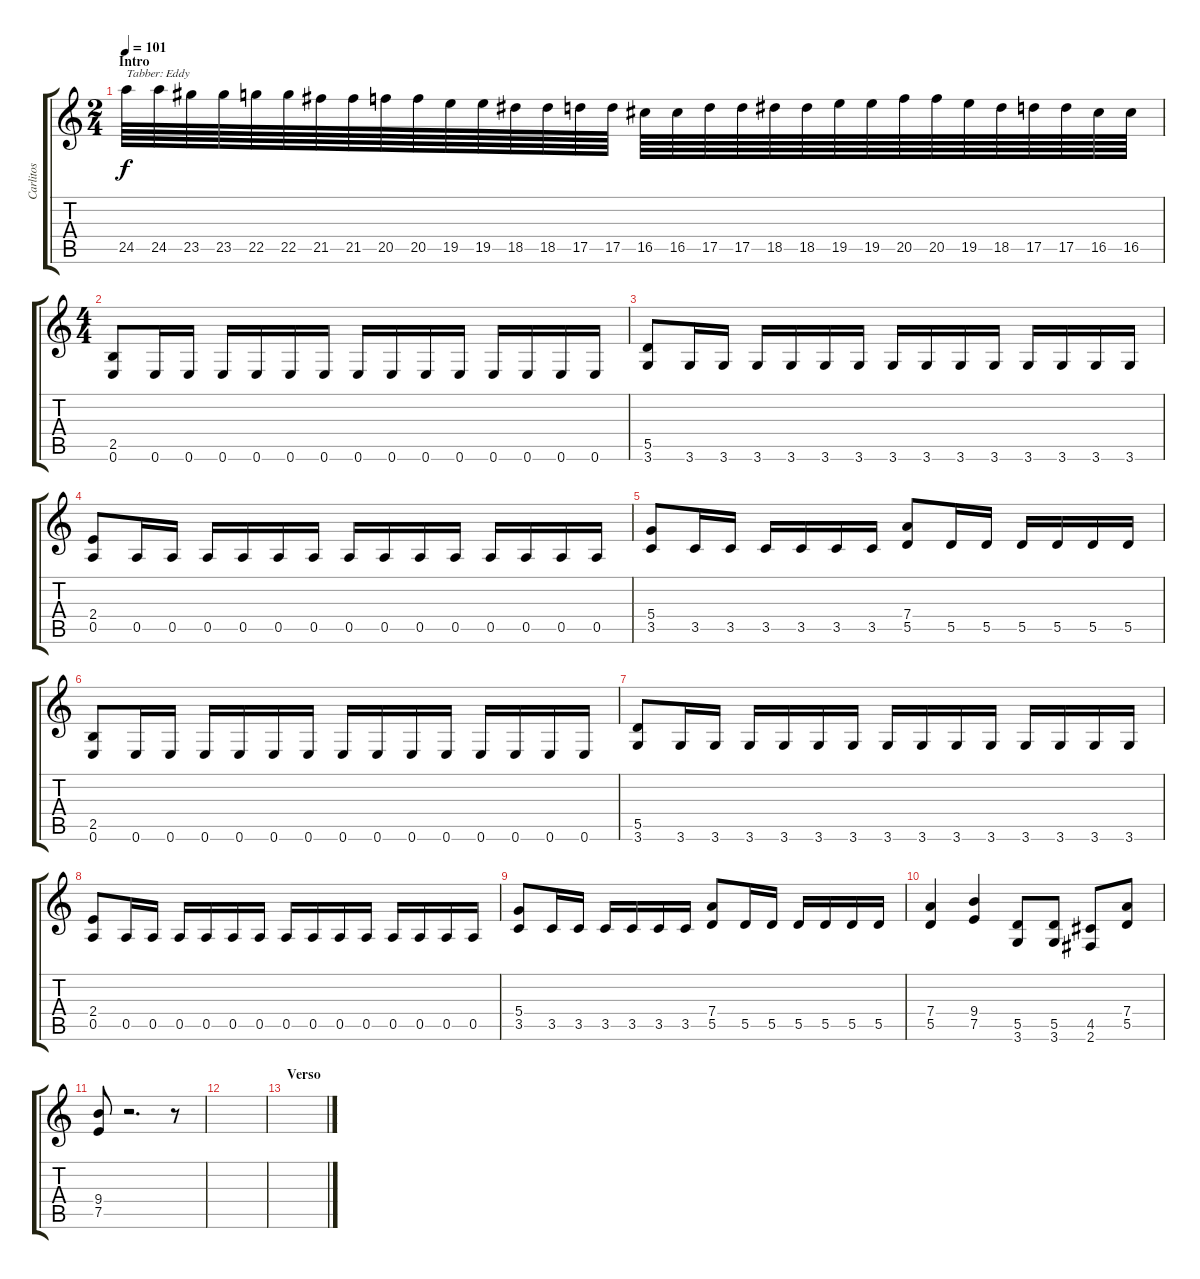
\track ("Carlitos" "Carlitos") {instrument distortionguitar}
\staff {score tabs}
\tuning (E4 B3 G3 D3 A2 E2) {hide}
\ts (2 4)
\section ("" "Intro")
\tempo 101
\clef g2
\ks c
24.5.64{txt "Tabber: Eddy" dy f volume 16 balance 16 instrument guitarfretnoise} 24.5.64 23.5.64 23.5.64 22.5.64 22.5.64 21.5.64 21.5.64 20.5.64 20.5.64 19.5.64 19.5.64 18.5.64 18.5.64 17.5.64 17.5.64 16.5.64 16.5.64 17.5.64 17.5.64 18.5.64 18.5.64 19.5.64 19.5.64 20.5.64 20.5.64 19.5.64 18.5.64 17.5.64 17.5.64 16.5.64 16.5.64 |
\ts (4 4)
(2.5 0.6).8{volume 13 balance 8 instrument distortionguitar} 0.6.16 0.6.16 0.6.16 0.6.16 0.6.16 0.6.16 0.6.16 0.6.16 0.6.16 0.6.16 0.6.16 0.6.16 0.6.16 0.6.16 |
(5.5 3.6).8 3.6.16 3.6.16 3.6.16 3.6.16 3.6.16 3.6.16 3.6.16 3.6.16 3.6.16 3.6.16 3.6.16 3.6.16 3.6.16 3.6.16 |
(2.4 0.5).8 0.5.16 0.5.16 0.5.16 0.5.16 0.5.16 0.5.16 0.5.16 0.5.16 0.5.16 0.5.16 0.5.16 0.5.16 0.5.16 0.5.16 |
(5.4 3.5).8 3.5.16 3.5.16 3.5.16 3.5.16 3.5.16 3.5.16 (7.4 5.5).8 5.5.16 5.5.16 5.5.16 5.5.16 5.5.16 5.5.16 |
(2.5 0.6).8 0.6.16 0.6.16 0.6.16 0.6.16 0.6.16 0.6.16 0.6.16 0.6.16 0.6.16 0.6.16 0.6.16 0.6.16 0.6.16 0.6.16 |
(5.5 3.6).8 3.6.16 3.6.16 3.6.16 3.6.16 3.6.16 3.6.16 3.6.16 3.6.16 3.6.16 3.6.16 3.6.16 3.6.16 3.6.16 3.6.16 |
(2.4 0.5).8 0.5.16 0.5.16 0.5.16 0.5.16 0.5.16 0.5.16 0.5.16 0.5.16 0.5.16 0.5.16 0.5.16 0.5.16 0.5.16 0.5.16 |
(5.4 3.5).8 3.5.16 3.5.16 3.5.16 3.5.16 3.5.16 3.5.16 (7.4 5.5).8 5.5.16 5.5.16 5.5.16 5.5.16 5.5.16 5.5.16 |
(7.4 5.5).4 (9.4 7.5).4 (5.5 3.6).8 (5.5 3.6).8 (4.5 2.6).8 (7.4 5.5).8 |
(9.4 7.5).8{volume 16} r.2{d} r.8 |
|
\section ("" "Verso")
